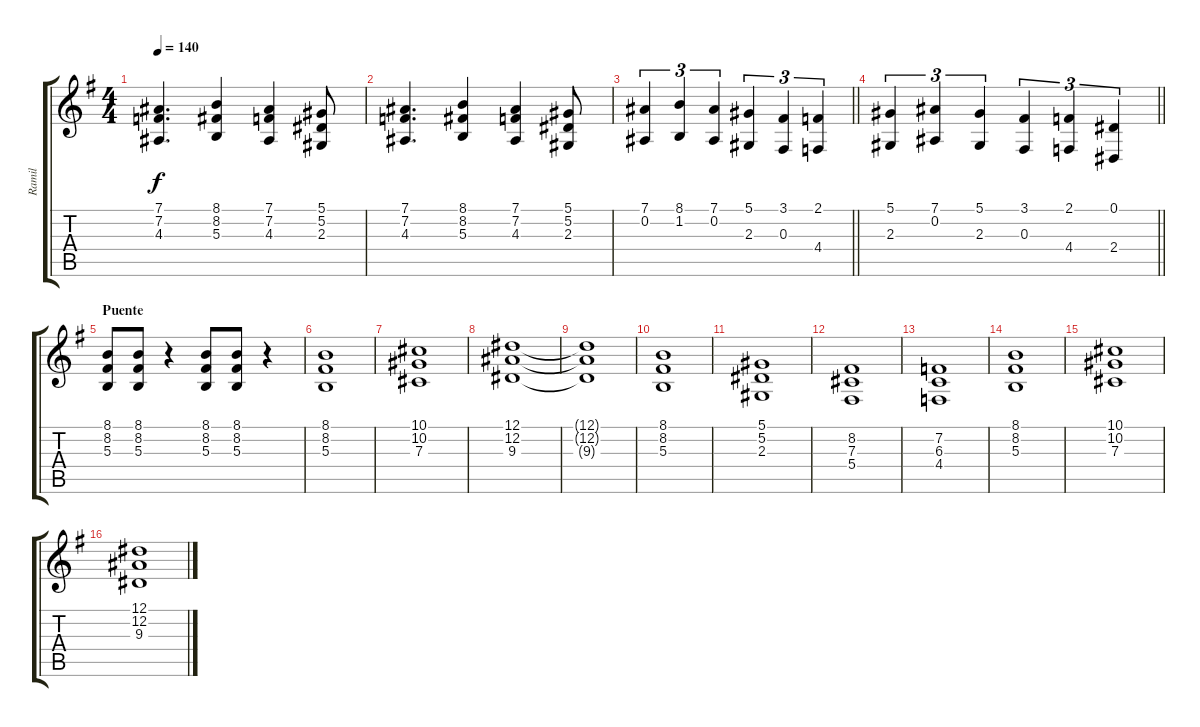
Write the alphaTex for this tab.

\track ("Ramil" "Ramil") {instrument stringensemble1}
\staff {score tabs}
\tuning (Eb4 Bb3 Gb3 Db3 Ab2 Eb2) {hide}
\ts (4 4)
\tempo 140
\clef g2
\ks g
(7.1 7.2 4.3).4{d dy f} (8.1 8.2 5.3).4 (7.1 7.2 4.3).4 (5.1 5.2 2.3).8 |
(7.1 7.2 4.3).4{d} (8.1 8.2 5.3).4 (7.1 7.2 4.3).4 (5.1 5.2 2.3).8 |
\barLineRight lightlight
(7.1 0.2).4{tu (3 2) volume 13} (8.1 1.2).4{tu (3 2)} (7.1 0.2).4{tu (3 2)} (5.1 2.3).4{tu (3 2)} (3.1 0.3).4{tu (3 2)} (2.1 4.4).4{tu (3 2)} |
\barLineRight lightlight
(5.1 2.3).4{tu (3 2)} (7.1 0.2).4{tu (3 2)} (5.1 2.3).4{tu (3 2)} (3.1 0.3).4{tu (3 2)} (2.1 4.4).4{tu (3 2)} (0.1 2.4).4{tu (3 2)} |
\section ("" "Puente")
(8.1 8.2 5.3).8{volume 11} (8.1 8.2 5.3).8 r.4 (8.1 8.2 5.3).8 (8.1 8.2 5.3).8 r.4 |
(8.1 8.2 5.3).1 |
(10.1 10.2 7.3).1 |
(12.1 12.2 9.3).1 |
(12.1{t} 12.2{t} 9.3{t}).1 |
(8.1 8.2 5.3).1 |
(5.1 5.2 2.3).1 |
(8.2 7.3 5.4).1 |
(7.2 6.3 4.4).1 |
(8.1 8.2 5.3).1 |
(10.1 10.2 7.3).1 |
(12.1 12.2 9.3).1
